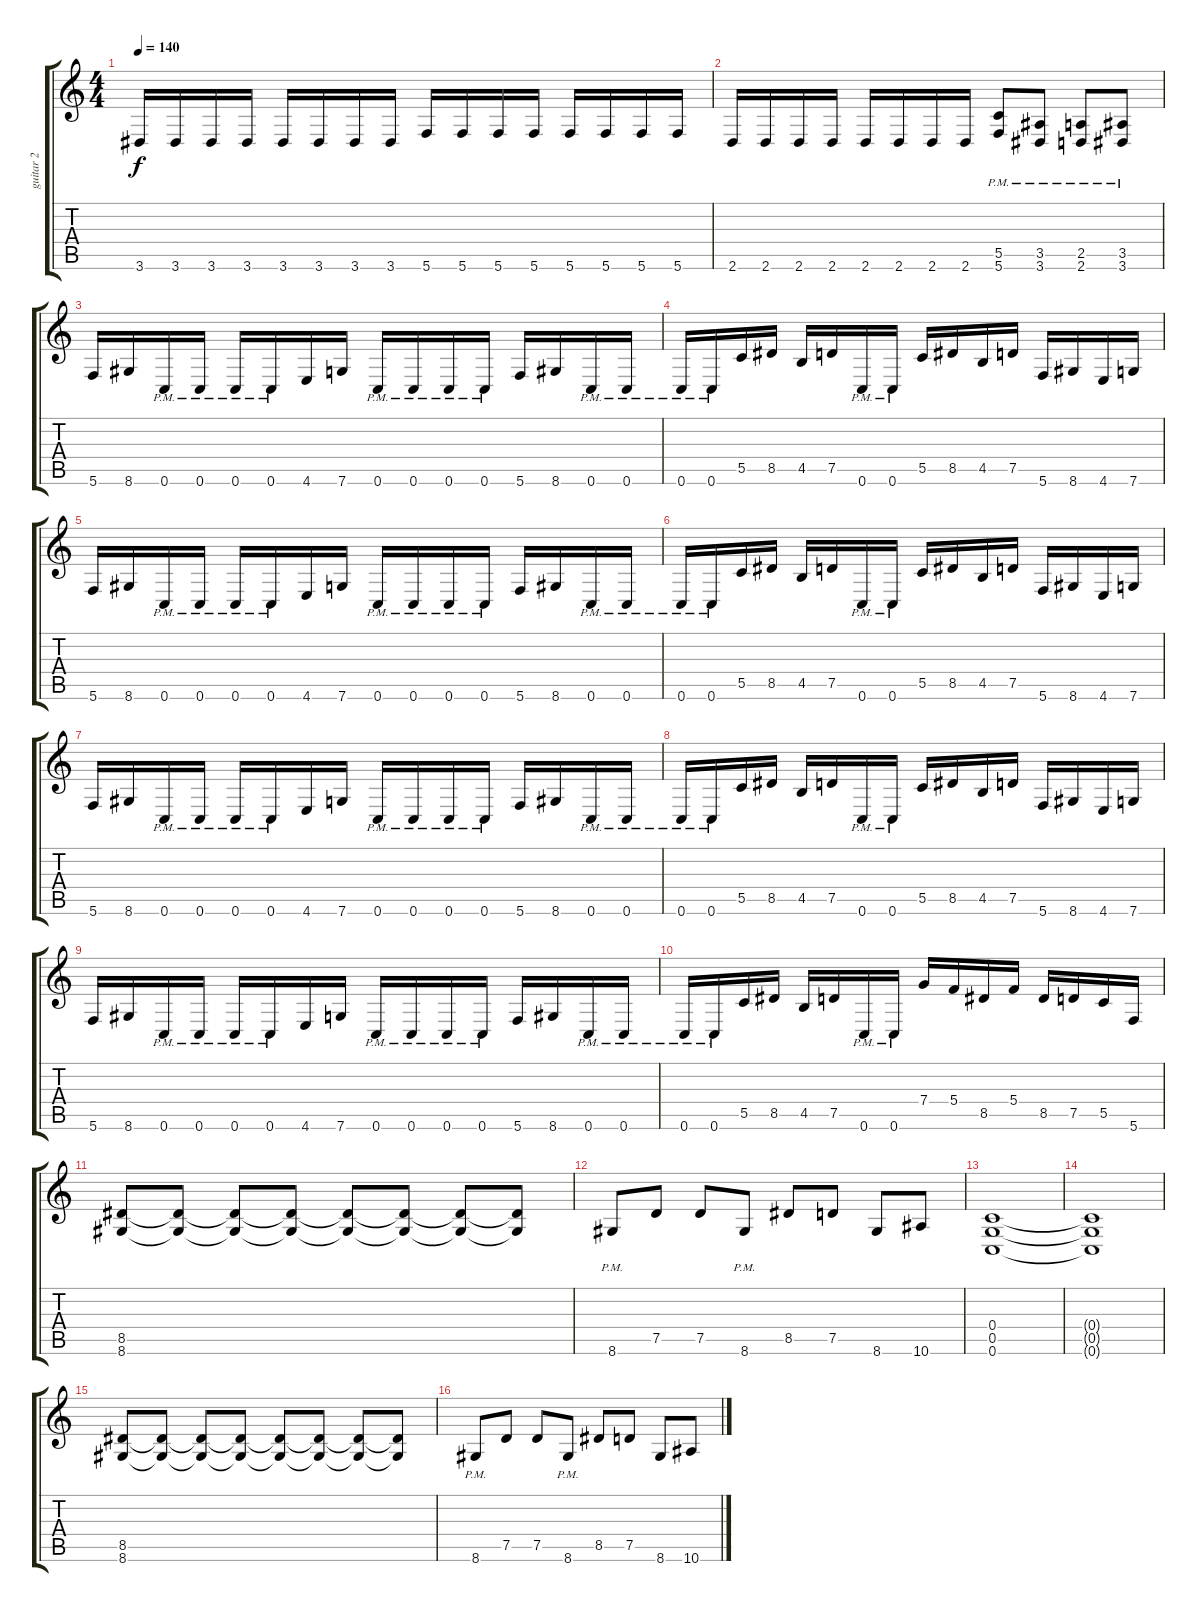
\track ("guitar 2" "guitar 2") {instrument distortionguitar}
\staff {score tabs}
\tuning (D4 A3 F3 C3 G2 C2) {hide}
\ts (4 4)
\tempo 140
\clef g2
\ks c
3.6.16{dy f} 3.6.16 3.6.16 3.6.16 3.6.16 3.6.16 3.6.16 3.6.16 5.6.16 5.6.16 5.6.16 5.6.16 5.6.16 5.6.16 5.6.16 5.6.16 |
2.6.16 2.6.16 2.6.16 2.6.16 2.6.16 2.6.16 2.6.16 2.6.16 (5.5{pm} 5.6{pm}).8 (3.5{pm} 3.6{pm}).8 (2.5{pm} 2.6{pm}).8 (3.5{pm} 3.6{pm}).8 |
5.6.16 8.6.16 0.6{pm}.16 0.6{pm}.16 0.6{pm}.16 0.6{pm}.16 4.6.16 7.6.16 0.6{pm}.16 0.6{pm}.16 0.6{pm}.16 0.6{pm}.16 5.6.16 8.6.16 0.6{pm}.16 0.6{pm}.16 |
0.6{pm}.16 0.6{pm}.16 5.5.16 8.5.16 4.5.16 7.5.16 0.6{pm}.16 0.6{pm}.16 5.5.16 8.5.16 4.5.16 7.5.16 5.6.16 8.6.16 4.6.16 7.6.16 |
5.6.16 8.6.16 0.6{pm}.16 0.6{pm}.16 0.6{pm}.16 0.6{pm}.16 4.6.16 7.6.16 0.6{pm}.16 0.6{pm}.16 0.6{pm}.16 0.6{pm}.16 5.6.16 8.6.16 0.6{pm}.16 0.6{pm}.16 |
0.6{pm}.16 0.6{pm}.16 5.5.16 8.5.16 4.5.16 7.5.16 0.6{pm}.16 0.6{pm}.16 5.5.16 8.5.16 4.5.16 7.5.16 5.6.16 8.6.16 4.6.16 7.6.16 |
5.6.16 8.6.16 0.6{pm}.16 0.6{pm}.16 0.6{pm}.16 0.6{pm}.16 4.6.16 7.6.16 0.6{pm}.16 0.6{pm}.16 0.6{pm}.16 0.6{pm}.16 5.6.16 8.6.16 0.6{pm}.16 0.6{pm}.16 |
0.6{pm}.16 0.6{pm}.16 5.5.16 8.5.16 4.5.16 7.5.16 0.6{pm}.16 0.6{pm}.16 5.5.16 8.5.16 4.5.16 7.5.16 5.6.16 8.6.16 4.6.16 7.6.16 |
5.6.16 8.6.16 0.6{pm}.16 0.6{pm}.16 0.6{pm}.16 0.6{pm}.16 4.6.16 7.6.16 0.6{pm}.16 0.6{pm}.16 0.6{pm}.16 0.6{pm}.16 5.6.16 8.6.16 0.6{pm}.16 0.6{pm}.16 |
0.6{pm}.16 0.6{pm}.16 5.5.16 8.5.16 4.5.16 7.5.16 0.6{pm}.16 0.6{pm}.16 7.4.16 5.4.16 8.5.16 5.4.16 8.5.16 7.5.16 5.5.16 5.6.16 |
(8.5 8.6).8 (8.5{t} 8.6{t}).8 (8.5{t} 8.6{t}).8 (8.5{t} 8.6{t}).8 (8.5{t} 8.6{t}).8 (8.5{t} 8.6{t}).8 (8.5{t} 8.6{t}).8 (8.5{t} 8.6{t}).8 |
8.6{pm}.8 7.5.8 7.5.8 8.6{pm}.8 8.5.8 7.5.8 8.6.8 10.6.8 |
(0.4 0.5 0.6).1 |
(0.4{t} 0.5{t} 0.6{t}).1 |
(8.5 8.6).8 (8.5{t} 8.6{t}).8 (8.5{t} 8.6{t}).8 (8.5{t} 8.6{t}).8 (8.5{t} 8.6{t}).8 (8.5{t} 8.6{t}).8 (8.5{t} 8.6{t}).8 (8.5{t} 8.6{t}).8 |
8.6{pm}.8 7.5.8 7.5.8 8.6{pm}.8 8.5.8 7.5.8 8.6.8 10.6.8
